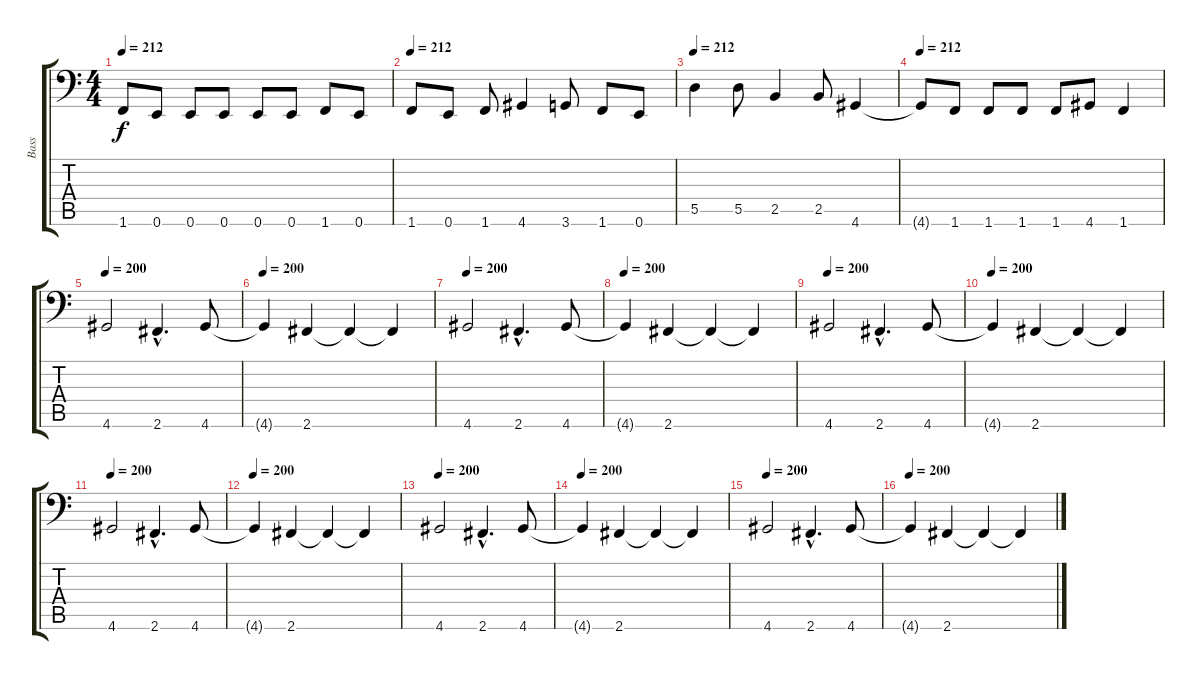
\track ("Bass" "Bass") {instrument electricbassfinger}
\staff {score tabs}
\tuning (E3 B2 G2 D2 A1 E1) {hide}
\ts (4 4)
\tempo 212
\clef f4
\ks c
1.6.8{dy f} 0.6.8 0.6.8 0.6.8 0.6.8 0.6.8 1.6.8 0.6.8 |
\tempo 212
1.6.8 0.6.8 1.6.8 4.6.4 3.6.8 1.6.8 0.6.8 |
\tempo 212
5.5.4 5.5.8 2.5.4 2.5.8 4.6.4 |
\tempo 212
4.6{t}.8 1.6.8 1.6.8 1.6.8 1.6.8 4.6.8 1.6.4 |
\tempo 200
4.6.2 2.6{hac}.4{d} 4.6.8 |
\tempo 200
4.6{t}.4 2.6.4 2.6{t}.4 2.6{t}.4 |
\tempo 200
4.6.2 2.6{hac}.4{d} 4.6.8 |
\tempo 200
4.6{t}.4 2.6.4 2.6{t}.4 2.6{t}.4 |
\tempo 200
4.6.2 2.6{hac}.4{d} 4.6.8 |
\tempo 200
4.6{t}.4 2.6.4 2.6{t}.4 2.6{t}.4 |
\tempo 200
4.6.2 2.6{hac}.4{d} 4.6.8 |
\tempo 200
4.6{t}.4 2.6.4 2.6{t}.4 2.6{t}.4 |
\tempo 200
4.6.2 2.6{hac}.4{d} 4.6.8 |
\tempo 200
4.6{t}.4 2.6.4 2.6{t}.4 2.6{t}.4 |
\tempo 200
4.6.2 2.6{hac}.4{d} 4.6.8 |
\tempo 200
4.6{t}.4 2.6.4 2.6{t}.4 2.6{t}.4
